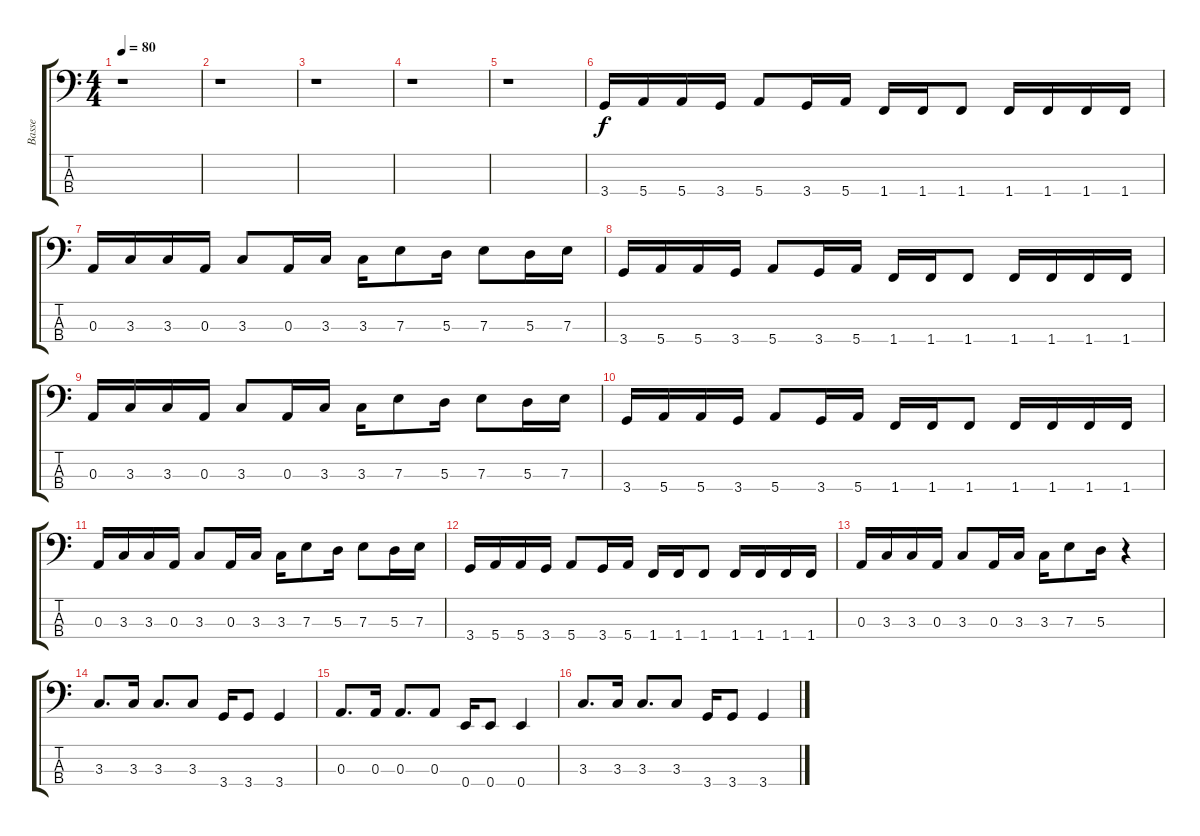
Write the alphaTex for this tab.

\track ("Basse" "Basse") {instrument electricbassfinger}
\staff {score tabs}
\tuning (G2 D2 A1 E1) {hide}
\ts (4 4)
\tempo 80
\clef f4
\ks c
r.1{dy f instrument electricbassfinger} |
r.1 |
r.1 |
r.1 |
r.1 |
3.4.16 5.4.16 5.4.16 3.4.16 5.4.8 3.4.16 5.4.16 1.4.16 1.4.16 1.4.8 1.4.16 1.4.16 1.4.16 1.4.16 |
0.3.16 3.3.16 3.3.16 0.3.16 3.3.8 0.3.16 3.3.16 3.3.16 7.3.8 5.3.16 7.3.8 5.3.16 7.3.16 |
3.4.16 5.4.16 5.4.16 3.4.16 5.4.8 3.4.16 5.4.16 1.4.16 1.4.16 1.4.8 1.4.16 1.4.16 1.4.16 1.4.16 |
0.3.16 3.3.16 3.3.16 0.3.16 3.3.8 0.3.16 3.3.16 3.3.16 7.3.8 5.3.16 7.3.8 5.3.16 7.3.16 |
3.4.16 5.4.16 5.4.16 3.4.16 5.4.8 3.4.16 5.4.16 1.4.16 1.4.16 1.4.8 1.4.16 1.4.16 1.4.16 1.4.16 |
0.3.16 3.3.16 3.3.16 0.3.16 3.3.8 0.3.16 3.3.16 3.3.16 7.3.8 5.3.16 7.3.8 5.3.16 7.3.16 |
3.4.16 5.4.16 5.4.16 3.4.16 5.4.8 3.4.16 5.4.16 1.4.16 1.4.16 1.4.8 1.4.16 1.4.16 1.4.16 1.4.16 |
0.3.16 3.3.16 3.3.16 0.3.16 3.3.8 0.3.16 3.3.16 3.3.16 7.3.8 5.3.16 r.4 |
3.3.8{d} 3.3.16 3.3.8{d} 3.3.8 3.4.16 3.4.8 3.4.4 |
0.3.8{d} 0.3.16 0.3.8{d} 0.3.8 0.4.16 0.4.8 0.4.4 |
3.3.8{d} 3.3.16 3.3.8{d} 3.3.8 3.4.16 3.4.8 3.4.4
